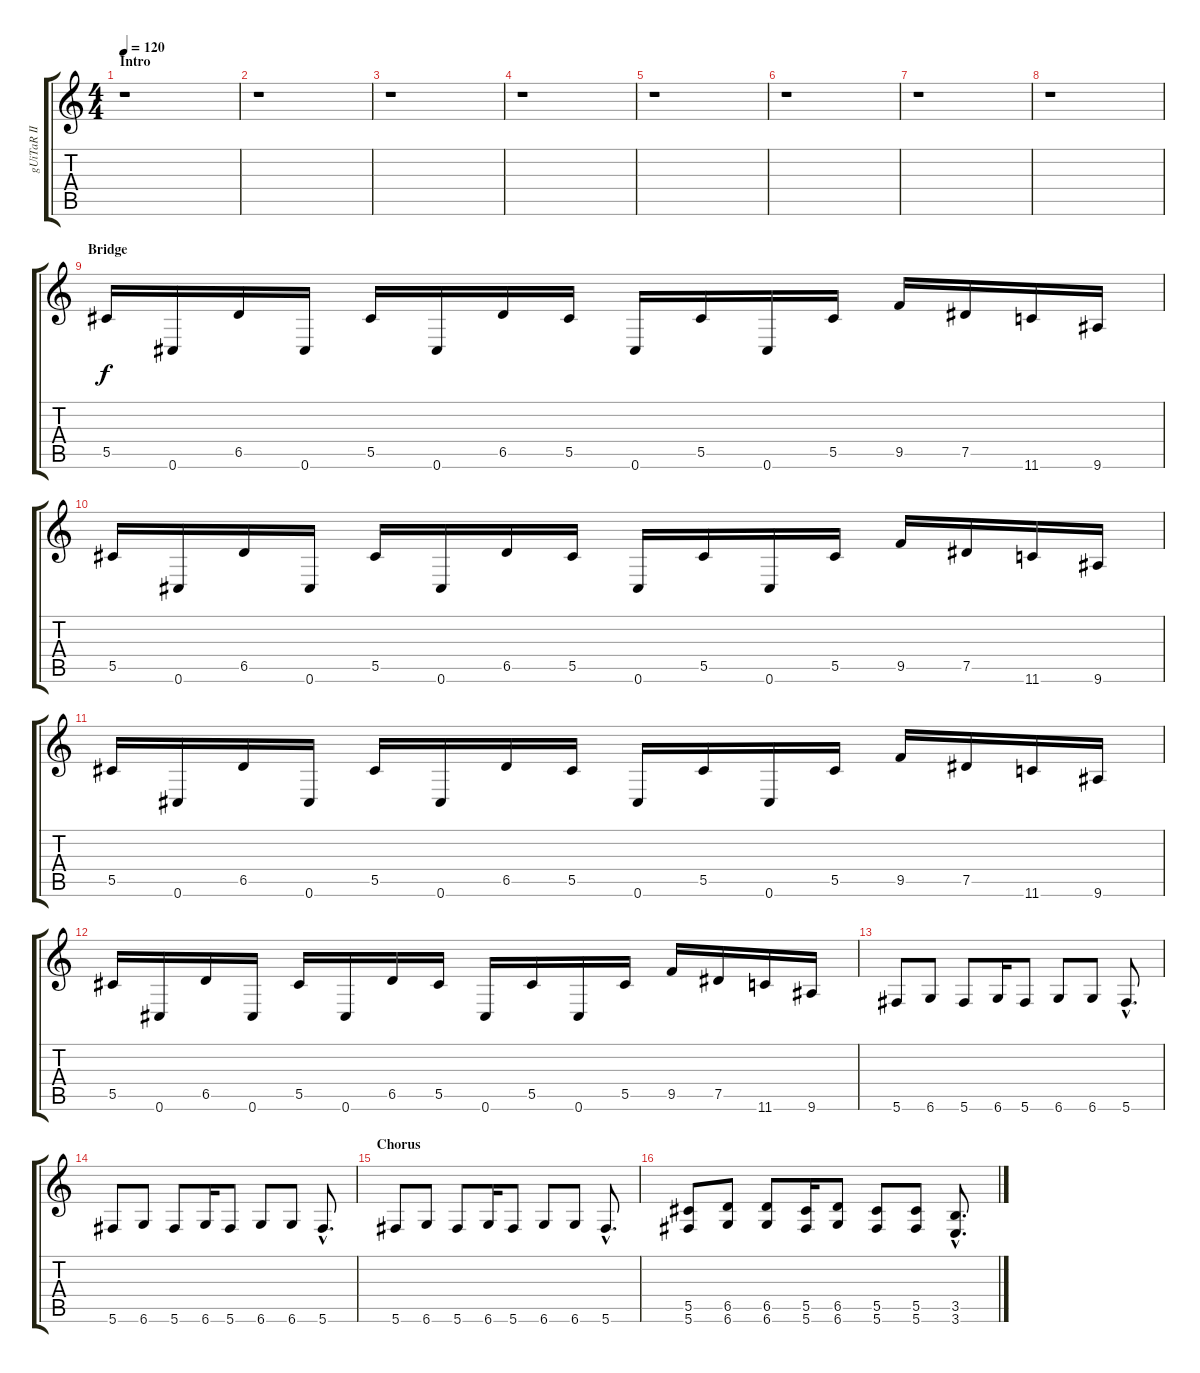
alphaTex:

\track ("gUiTaR II" "gUiTaR II") {instrument distortionguitar}
\staff {score tabs}
\tuning (Eb4 Bb3 Gb3 Db3 Ab2 Db2) {hide}
\ts (4 4)
\section ("" "Intro")
\tempo 120
\clef g2
\ks c
r.1{dy f instrument distortionguitar} |
r.1 |
r.1 |
r.1 |
r.1 |
r.1 |
r.1 |
r.1 |
\section ("" "Bridge")
5.5.16 0.6.16 6.5.16 0.6.16 5.5.16 0.6.16 6.5.16 5.5.16 0.6.16 5.5.16 0.6.16 5.5.16 9.5.16 7.5.16 11.6.16 9.6.16 |
5.5.16 0.6.16 6.5.16 0.6.16 5.5.16 0.6.16 6.5.16 5.5.16 0.6.16 5.5.16 0.6.16 5.5.16 9.5.16 7.5.16 11.6.16 9.6.16 |
5.5.16 0.6.16 6.5.16 0.6.16 5.5.16 0.6.16 6.5.16 5.5.16 0.6.16 5.5.16 0.6.16 5.5.16 9.5.16 7.5.16 11.6.16 9.6.16 |
5.5.16 0.6.16 6.5.16 0.6.16 5.5.16 0.6.16 6.5.16 5.5.16 0.6.16 5.5.16 0.6.16 5.5.16 9.5.16 7.5.16 11.6.16 9.6.16 |
5.6.8 6.6.8 5.6.8 6.6.16 5.6.8 6.6.8 6.6.8 5.6{hac}.8{d} |
5.6.8 6.6.8 5.6.8 6.6.16 5.6.8 6.6.8 6.6.8 5.6{hac}.8{d} |
\section ("" "Chorus")
5.6.8 6.6.8 5.6.8 6.6.16 5.6.8 6.6.8 6.6.8 5.6{hac}.8{d} |
(5.5 5.6).8 (6.5 6.6).8 (6.5 6.6).8 (5.5 5.6).16 (6.5 6.6).8 (5.5 5.6).8 (5.5 5.6).8 (3.5{hac} 3.6{hac}).8{d}
